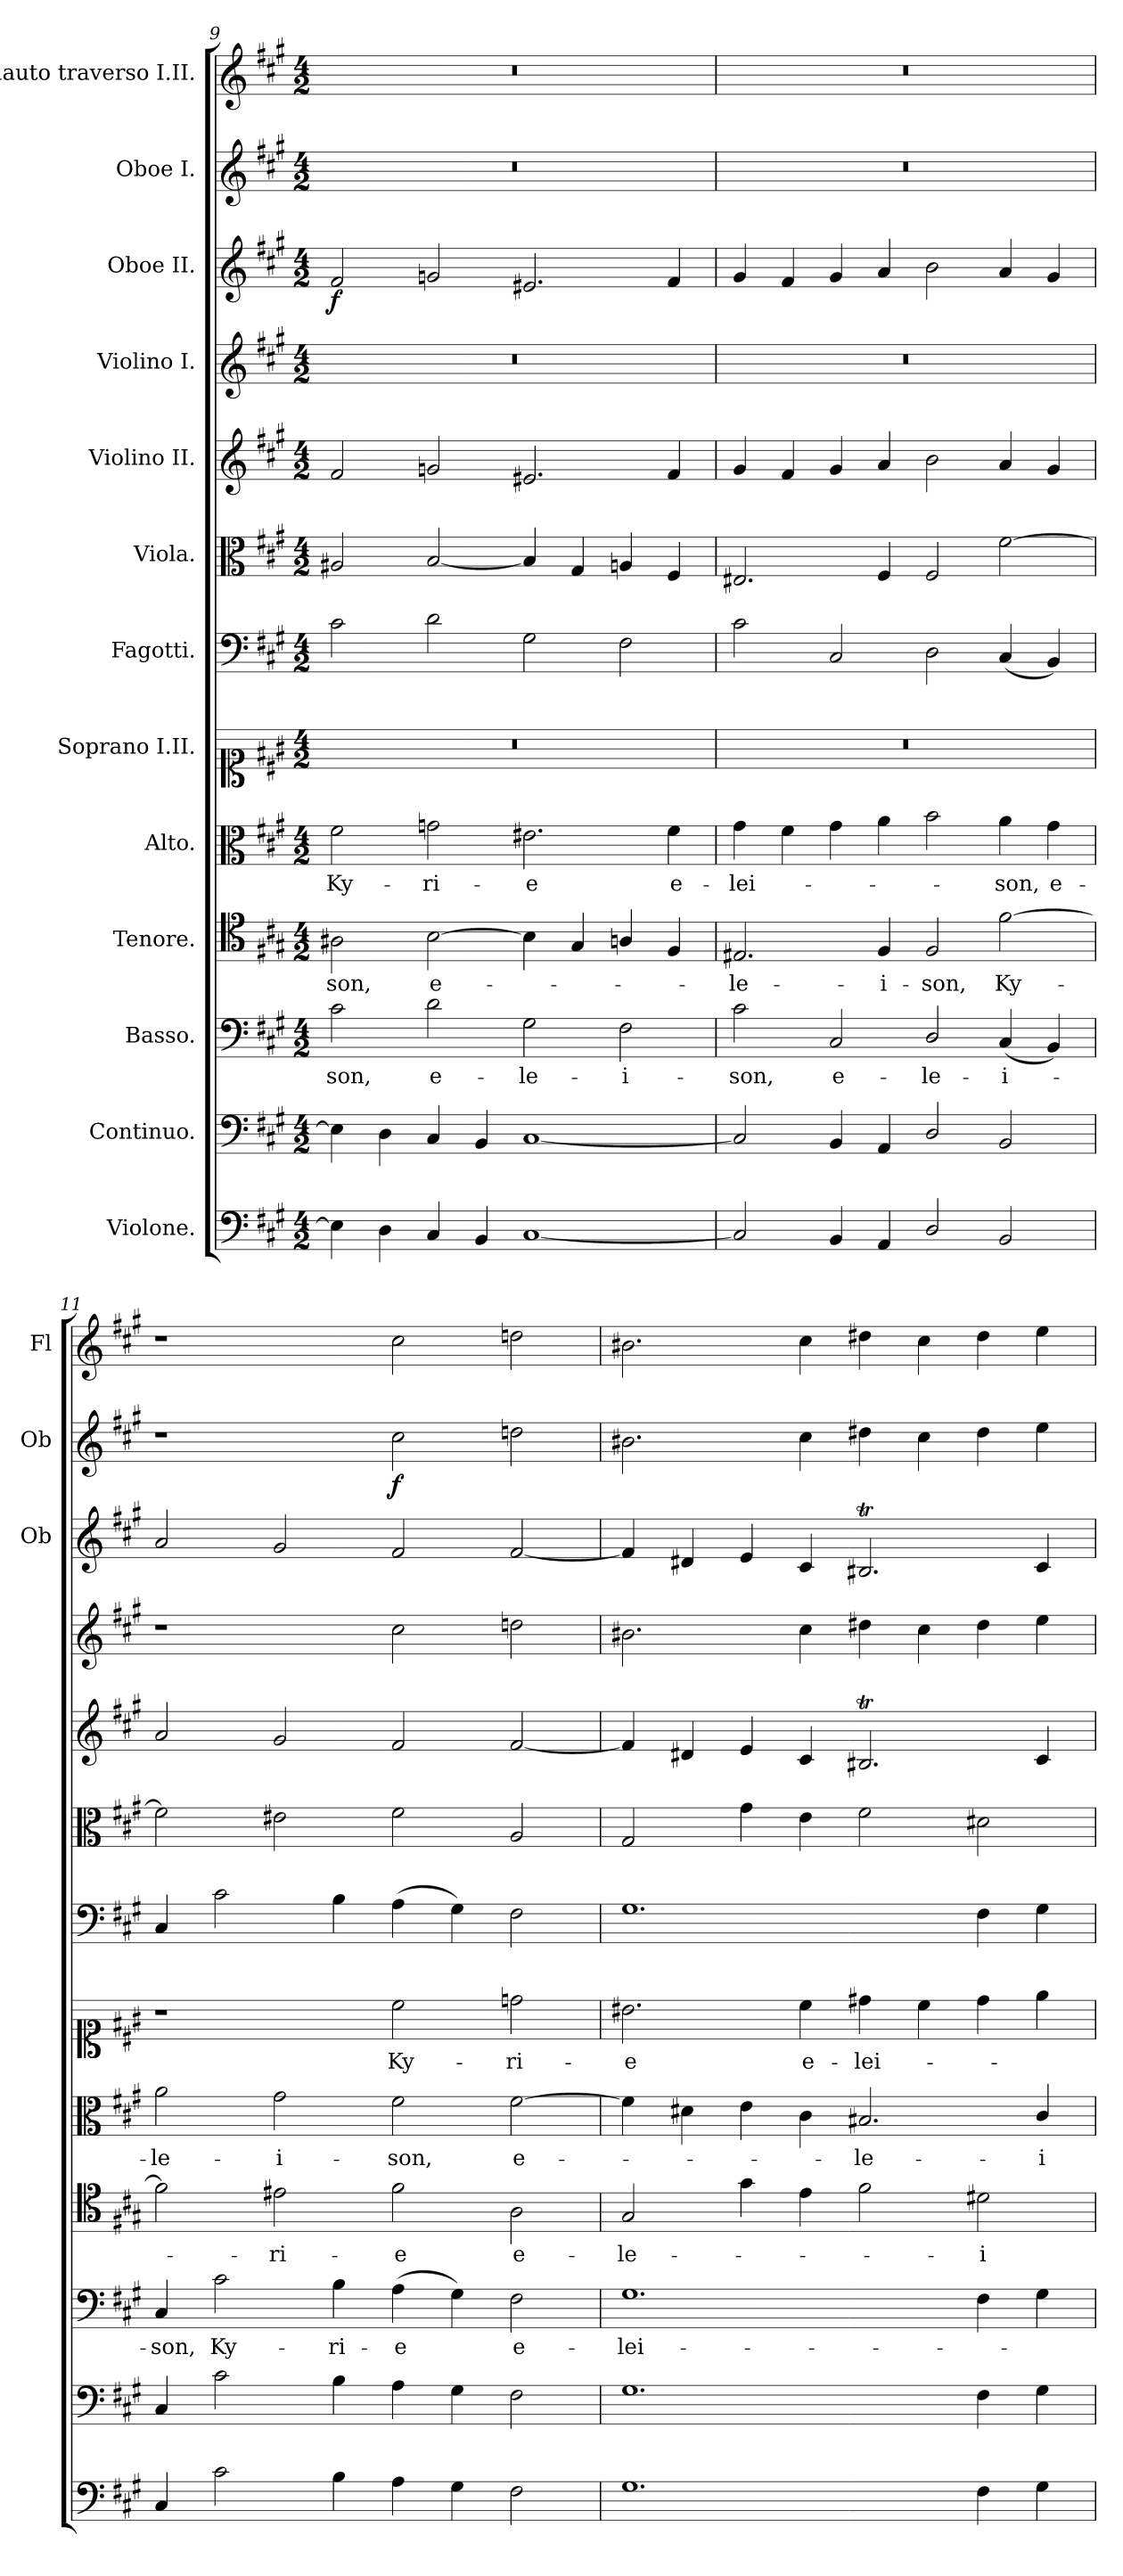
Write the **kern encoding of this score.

**kern	**kern	**kern	**text	**kern	**text	**kern	**text	**dynam	**kern	**text	**dynam	**kern	**kern	**kern	**dynam	**kern	**dynam	**kern	**dynam	**kern	**dynam	**kern	**dynam
*part13	*part12	*part11	*part11	*part10	*part10	*part9	*part9	*part9	*part8	*part8	*part8	*part7	*part6	*part5	*part5	*part4	*part4	*part3	*part3	*part2	*part2	*part1	*part1
*staff13	*staff12	*staff11	*staff11	*staff10	*staff10	*staff9	*staff9	*staff9	*staff8	*staff8	*staff8	*staff7	*staff6	*staff5	*staff5	*staff4	*staff4	*staff3	*staff3	*staff2	*staff2	*staff1	*staff1
*I"Violone.	*I"Continuo.	*I"Basso.	*	*I"Tenore.	*	*I"Alto.	*	*	*I"Soprano I.II.	*	*	*I"Fagotti.	*I"Viola.	*I"Violino II.	*	*I"Violino I.	*	*I"Oboe II.	*	*I"Oboe I.	*	*I"Flauto traverso I.II.	*
*	*	*	*	*	*	*	*	*	*	*	*	*	*	*	*	*	*	*I'Ob	*	*I'Ob	*	*I'Fl	*
*clefF4	*clefF4	*clefF4	*	*clefC4	*	*clefC3	*	*	*clefC1	*	*	*clefF4	*clefC3	*clefG2	*	*clefG2	*	*clefG2	*	*clefG2	*	*clefG2	*
*ITrd7c12	*	*	*	*	*	*	*	*	*	*	*	*	*	*	*	*	*	*	*	*	*	*	*
*k[f#c#g#]	*k[f#c#g#]	*k[f#c#g#]	*	*k[f#c#g#]	*	*k[f#c#g#]	*	*	*k[f#c#g#]	*	*	*k[f#c#g#]	*k[f#c#g#]	*k[f#c#g#]	*	*k[f#c#g#]	*	*k[f#c#g#]	*	*k[f#c#g#]	*	*k[f#c#g#]	*
*M4/2	*M4/2	*M4/2	*	*M4/2	*	*M4/2	*	*	*M4/2	*	*	*M4/2	*M4/2	*M4/2	*	*M4/2	*	*M4/2	*	*M4/2	*	*M4/2	*
=9	=9	=9	=9	=9	=9	=9	=9	=9	=9	=9	=9	=9	=9	=9	=9	=9	=9	=9	=9	=9	=9	=9	=9
!	!	!	!LO:LY:b	!	!LO:LY:b	!	!LO:LY:b	!LO:DY:a	!	!	!	!	!	!	!LO:DY:b	!	!	!	!LO:DY:b	!	!	!	!
4EE\]	4E\]	2c#\	-son,	2A#X\	-son,	2f#\	Ky-	other-dynamics	0r	.	.	2c#\	2A#X/	2f#/	other-dynamics	0r	.	2f#/	f	0r	.	0r	.
4DD\	4D\	.	.	.	.	.	.	.	.	.	.	.	.	.	.	.	.	.	.	.	.	.	.
!	!	!	!LO:LY:b	!	!LO:LY:b	!	!LO:LY:b	!	!	!	!	!	!	!	!	!	!	!	!	!	!	!	!
4CC#/	4C#/	2d\	e-	[2B\	e-	2gn\	-ri-	.	.	.	.	2d\	[2B/	2gn/	.	.	.	2gn/	.	.	.	.	.
4BBB/	4BB/	.	.	.	.	.	.	.	.	.	.	.	.	.	.	.	.	.	.	.	.	.	.
!	!	!	!LO:LY:b	!	!	!	!LO:LY:b	!	!	!	!	!	!	!	!	!	!	!	!	!	!	!	!
[1CC#	[1C#	2G#\	-le-	4B\]	.	2.e#X\	-e	.	.	.	.	2G#\	4B/]	2.e#X/	.	.	.	2.e#X/	.	.	.	.	.
.	.	.	.	4G#/	.	.	.	.	.	.	.	.	4G#/	.	.	.	.	.	.	.	.	.	.
!	!	!	!LO:LY:b	!	!	!	!	!	!	!	!	!	!	!	!	!	!	!	!	!	!	!	!
.	.	2F#\	-i-	4An/	.	.	.	.	.	.	.	2F#\	4An/	.	.	.	.	.	.	.	.	.	.
!	!	!	!	!	!	!	!LO:LY:b	!	!	!	!	!	!	!	!	!	!	!	!	!	!	!	!
.	.	.	.	4F#/	.	4f#\	e-	.	.	.	.	.	4F#/	4f#/	.	.	.	4f#/	.	.	.	.	.
!!LO:PB:g=z
=10	=10	=10	=10	=10	=10	=10	=10	=10	=10	=10	=10	=10	=10	=10	=10	=10	=10	=10	=10	=10	=10	=10	=10
!	!	!	!LO:LY:b	!	!LO:LY:b	!	!LO:LY:b	!	!	!	!	!	!	!	!	!	!	!	!	!	!	!	!
2CC#/]	2C#/]	2c#\	-son,	2.E#X/	le-	4g#\	-lei-	.	0r	.	.	2c#\	2.E#X/	4g#/	.	0r	.	4g#/	.	0r	.	0r	.
.	.	.	.	.	.	4f#\	.	.	.	.	.	.	.	4f#/	.	.	.	4f#/	.	.	.	.	.
!	!	!	!LO:LY:b	!	!	!	!	!	!	!	!	!	!	!	!	!	!	!	!	!	!	!	!
4BBB/	4BB/	2C#/	e-	.	.	4g#\	.	.	.	.	.	2C#/	.	4g#/	.	.	.	4g#/	.	.	.	.	.
!	!	!	!	!	!LO:LY:b	!	!	!	!	!	!	!	!	!	!	!	!	!	!	!	!	!	!
4AAA/	4AA/	.	.	4F#/	-i-	4a\	.	.	.	.	.	.	4F#/	4a/	.	.	.	4a/	.	.	.	.	.
!	!	!	!LO:LY:b	!	!LO:LY:b	!	!	!	!	!	!	!	!	!	!	!	!	!	!	!	!	!	!
2DD/	2D/	2D/	-le-	2F#/	-son,	2b\	.	.	.	.	.	2D\	2F#/	2b\	.	.	.	2b\	.	.	.	.	.
!	!	!	!LO:LY:b	!	!LO:LY:b	!	!LO:LY:b	!	!	!	!	!	!	!	!	!	!	!	!	!	!	!	!
2BBB/	2BB/	(4C#/	-i-	[2f#\	Ky-	4a\	-son,	.	.	.	.	(4C#/	[2f#\	4a/	.	.	.	4a/	.	.	.	.	.
!	!	!	!	!	!	!	!LO:LY:b	!	!	!	!	!	!	!	!	!	!	!	!	!	!	!	!
.	.	4BB/)	.	.	.	4g#\	e-	.	.	.	.	4BB/)	.	4g#/	.	.	.	4g#/	.	.	.	.	.
=11	=11	=11	=11	=11	=11	=11	=11	=11	=11	=11	=11	=11	=11	=11	=11	=11	=11	=11	=11	=11	=11	=11	=11
!	!	!	!LO:LY:b	!	!	!	!LO:LY:b	!	!	!	!	!	!	!	!	!	!	!	!	!	!	!	!
4CC#/	4C#/	4C#/	-son,	2f#\]	.	2a\	-le-	.	1r	.	.	4C#/	2f#\]	2a/	.	1r	.	2a/	.	1r	.	1r	.
!	!	!	!LO:LY:b	!	!	!	!	!	!	!	!	!	!	!	!	!	!	!	!	!	!	!	!
2C#\	2c#\	2c#\	Ky-	.	.	.	.	.	.	.	.	2c#\	.	.	.	.	.	.	.	.	.	.	.
!	!	!	!	!	!LO:LY:b	!	!LO:LY:b	!	!	!	!	!	!	!	!	!	!	!	!	!	!	!	!
.	.	.	.	2e#X\	-ri-	2g#\	-i-	.	.	.	.	.	2e#X\	2g#/	.	.	.	2g#/	.	.	.	.	.
!	!	!	!LO:LY:b	!	!	!	!	!	!	!	!	!	!	!	!	!	!	!	!	!	!	!	!
4BB\	4B\	4B\	ri-	.	.	.	.	.	.	.	.	4B\	.	.	.	.	.	.	.	.	.	.	.
!	!	!	!LO:LY:b	!	!LO:LY:b	!	!LO:LY:b	!	!	!LO:LY:b	!LO:DY:a	!	!	!	!	!	!LO:DY:b	!	!	!	!LO:DY:b	!	!LO:DY:b
4AA\	4A\	(4A\	-e	2f#\	-e	2f#\	-son,	.	2cc#\	Ky-	other-dynamics	(4A\	2f#\	2f#/	.	2cc#\	other-dynamics	2f#/	.	2cc#\	f	2cc#\	other-dynamics
4GG#\	4G#\	4G#\)	.	.	.	.	.	.	.	.	.	4G#\)	.	.	.	.	.	.	.	.	.	.	.
!	!	!	!LO:LY:b	!	!LO:LY:b	!	!LO:LY:b	!	!	!LO:LY:b	!	!	!	!	!	!	!	!	!	!	!	!	!
2FF#\	2F#\	2F#\	e-	2A\	e-	[2f#\	e-	.	2ddn\	-ri-	.	2F#\	2A/	[2f#/	.	2ddn\	.	[2f#/	.	2ddn\	.	2ddn\	.
=12	=12	=12	=12	=12	=12	=12	=12	=12	=12	=12	=12	=12	=12	=12	=12	=12	=12	=12	=12	=12	=12	=12	=12
!	!	!	!LO:LY:b	!	!LO:LY:b	!	!	!	!	!LO:LY:b	!	!	!	!	!	!	!	!	!	!	!	!	!
1.GG#	1.G#	1.G#	-lei-	2G#/	-le-	4f#\]	.	.	2.b#X\	-e	.	1.G#	2G#/	4f#/]	.	2.b#X\	.	4f#/]	.	2.b#X\	.	2.b#X\	.
.	.	.	.	.	.	4d#X\	.	.	.	.	.	.	.	4d#X/	.	.	.	4d#X/	.	.	.	.	.
.	.	.	.	4g#\	.	4e\	.	.	.	.	.	.	4g#\	4e/	.	.	.	4e/	.	.	.	.	.
!	!	!	!	!	!	!	!	!	!	!LO:LY:b	!	!	!	!	!	!	!	!	!	!	!	!	!
.	.	.	.	4e\	.	4c#\	.	.	4cc#\	e-	.	.	4e\	4c#/	.	4cc#\	.	4c#/	.	4cc#\	.	4cc#\	.
!	!	!	!	!	!	!	!LO:LY:b	!	!	!LO:LY:b	!	!	!	!	!	!	!	!	!	!	!	!	!
.	.	.	.	2f#\	.	2.B#X/	-le-	.	4dd#X\	-lei-	.	.	2f#\	2.B#Xt/	.	4dd#X\	.	2.B#Xt/	.	4dd#X\	.	4dd#X\	.
.	.	.	.	.	.	.	.	.	4cc#\	.	.	.	.	.	.	4cc#\	.	.	.	4cc#\	.	4cc#\	.
!	!	!	!	!	!LO:LY:b	!	!	!	!	!	!	!	!	!	!	!	!	!	!	!	!	!	!
4FF#\	4F#\	4F#\	.	2d#X\	-i-	.	.	.	4dd#\	.	.	4F#\	2d#X\	.	.	4dd#\	.	.	.	4dd#\	.	4dd#\	.
!	!	!	!	!	!	!	!LO:LY:b	!	!	!	!	!	!	!	!	!	!	!	!	!	!	!	!
4GG#\	4G#\	4G#\	.	.	.	4c#/	-i-	.	4ee\	.	.	4G#\	.	4c#/	.	4ee\	.	4c#/	.	4ee\	.	4ee\	.
=	=	=	=	=	=	=	=	=	=	=	=	=	=	=	=	=	=	=	=	=	=	=	=
*-	*-	*-	*-	*-	*-	*-	*-	*-	*-	*-	*-	*-	*-	*-	*-	*-	*-	*-	*-	*-	*-	*-	*-
